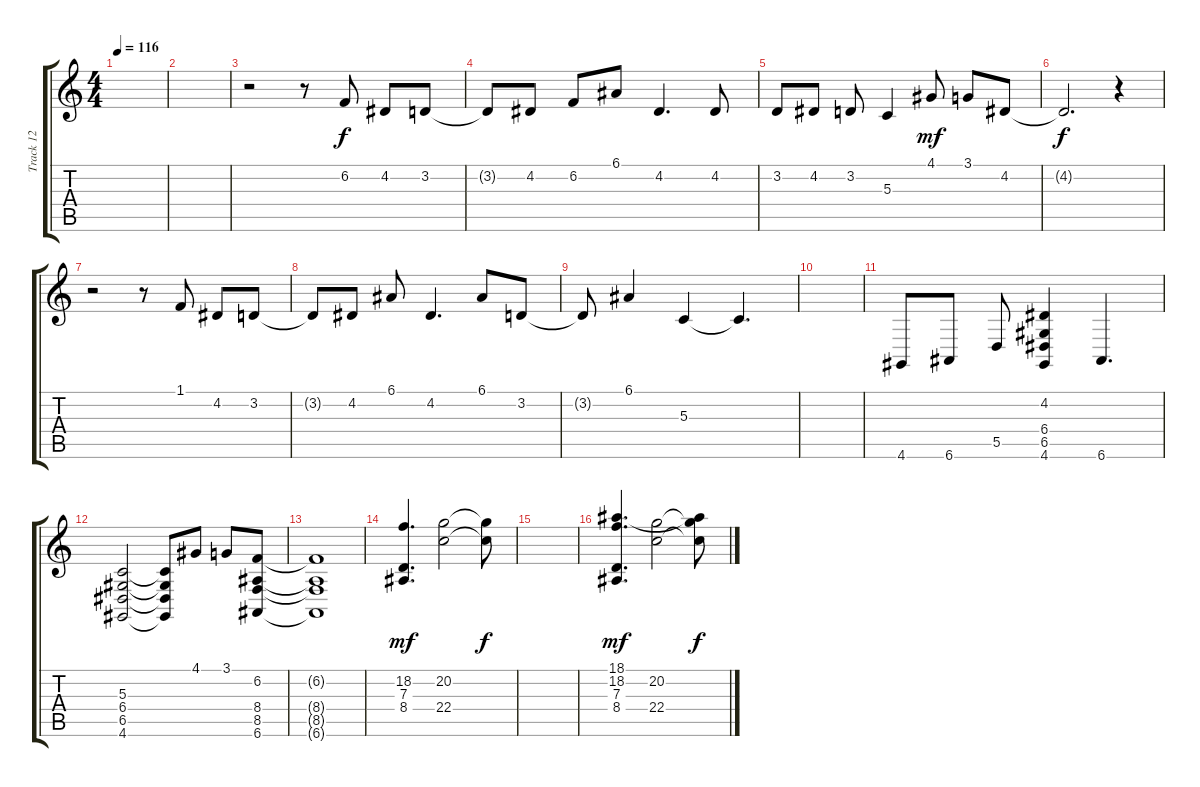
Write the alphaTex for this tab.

\track ("Track 12" "Track 12") {instrument fx7echoes}
\staff {score tabs}
\tuning (E4 B3 G3 D3 A2 E2) {hide}
\ts (4 4)
\tempo 116
\clef g2
\ks c
|
|
r.2{volume 11 instrument pad1newage} r.8 6.2.8{dy f} 4.2.8 3.2.8 |
3.2{t}.8 4.2.8 6.2.8 6.1.8 4.2.4{d} 4.2.8 |
3.2.8 4.2.8 3.2.8 5.3.4 4.1.8{dy mf} 3.1.8 4.2.8 |
4.2{t}.2{d dy f} r.4 |
r.2 r.8 1.1.8 4.2.8 3.2.8 |
3.2{t}.8 4.2.8 6.1.8 4.2.4{d} 6.1.8 3.2.8 |
3.2{t}.8 6.1.4 5.3.4 5.3{t}.4{d} |
|
4.6.8 6.6.8 5.5.8 (4.2 6.4 6.5 4.6).4 6.6.4{d} |
(5.3 6.4 6.5 4.6).2 (5.3{t} 6.4{t} 6.5{t} 4.6{t}).8 4.1.8 3.1.8 (6.2 8.4 8.5 6.6).8 |
(6.2{t} 8.4{t} 8.5{t} 6.6{t}).1 |
(18.2 7.3 8.4).4{d dy mf instrument fx7echoes} (20.2 22.4).2 (20.2{t} 22.4{t}).8{dy f} |
|
(18.1 18.2 7.3 8.4).4{d dy mf} (20.2 22.4).2 (18.1{t} 20.2{t} 22.4{t}).8{dy f}
